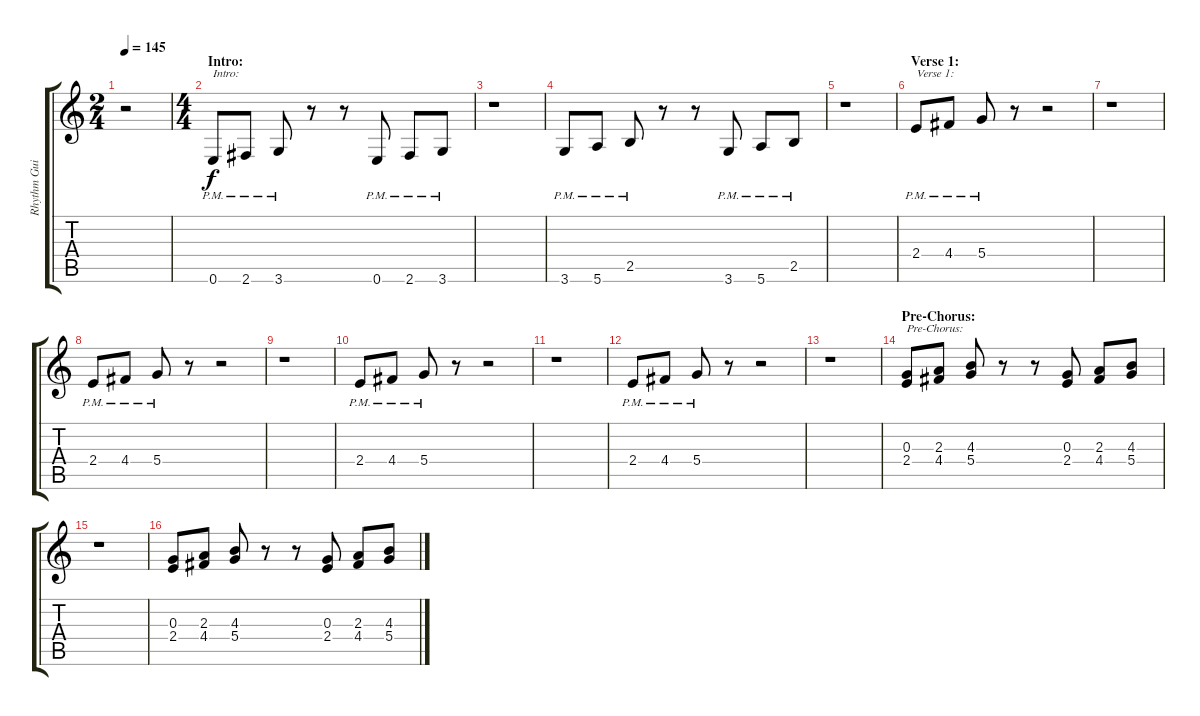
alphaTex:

\track ("Rhythm Guitar 1" "Rhythm Gui") {instrument distortionguitar}
\staff {score tabs}
\tuning (E4 B3 G3 D3 A2 E2) {hide}
\ts (2 4)
\tempo 145
\clef g2
\ks c
r.2{dy f instrument distortionguitar} |
\ts (4 4)
\section ("" "Intro:")
0.6{pm}.8{txt "Intro:"} 2.6{pm}.8 3.6{pm}.8 r.8 r.8 0.6{pm}.8 2.6{pm}.8 3.6{pm}.8 |
r.1 |
3.6{pm}.8 5.6{pm}.8 2.5{pm}.8 r.8 r.8 3.6{pm}.8 5.6{pm}.8 2.5{pm}.8 |
r.1 |
\section ("" "Verse 1:")
2.4{pm}.8{txt "Verse 1:"} 4.4{pm}.8 5.4{pm}.8 r.8 r.2 |
r.1 |
2.4{pm}.8 4.4{pm}.8 5.4{pm}.8 r.8 r.2 |
r.1 |
2.4{pm}.8 4.4{pm}.8 5.4{pm}.8 r.8 r.2 |
r.1 |
2.4{pm}.8 4.4{pm}.8 5.4{pm}.8 r.8 r.2 |
r.1 |
\section ("" "Pre-Chorus:")
(0.3 2.4).8{txt "Pre-Chorus:"} (2.3 4.4).8 (4.3 5.4).8 r.8 r.8 (0.3 2.4).8 (2.3 4.4).8 (4.3 5.4).8 |
r.1 |
(0.3 2.4).8 (2.3 4.4).8 (4.3 5.4).8 r.8 r.8 (0.3 2.4).8 (2.3 4.4).8 (4.3 5.4).8
